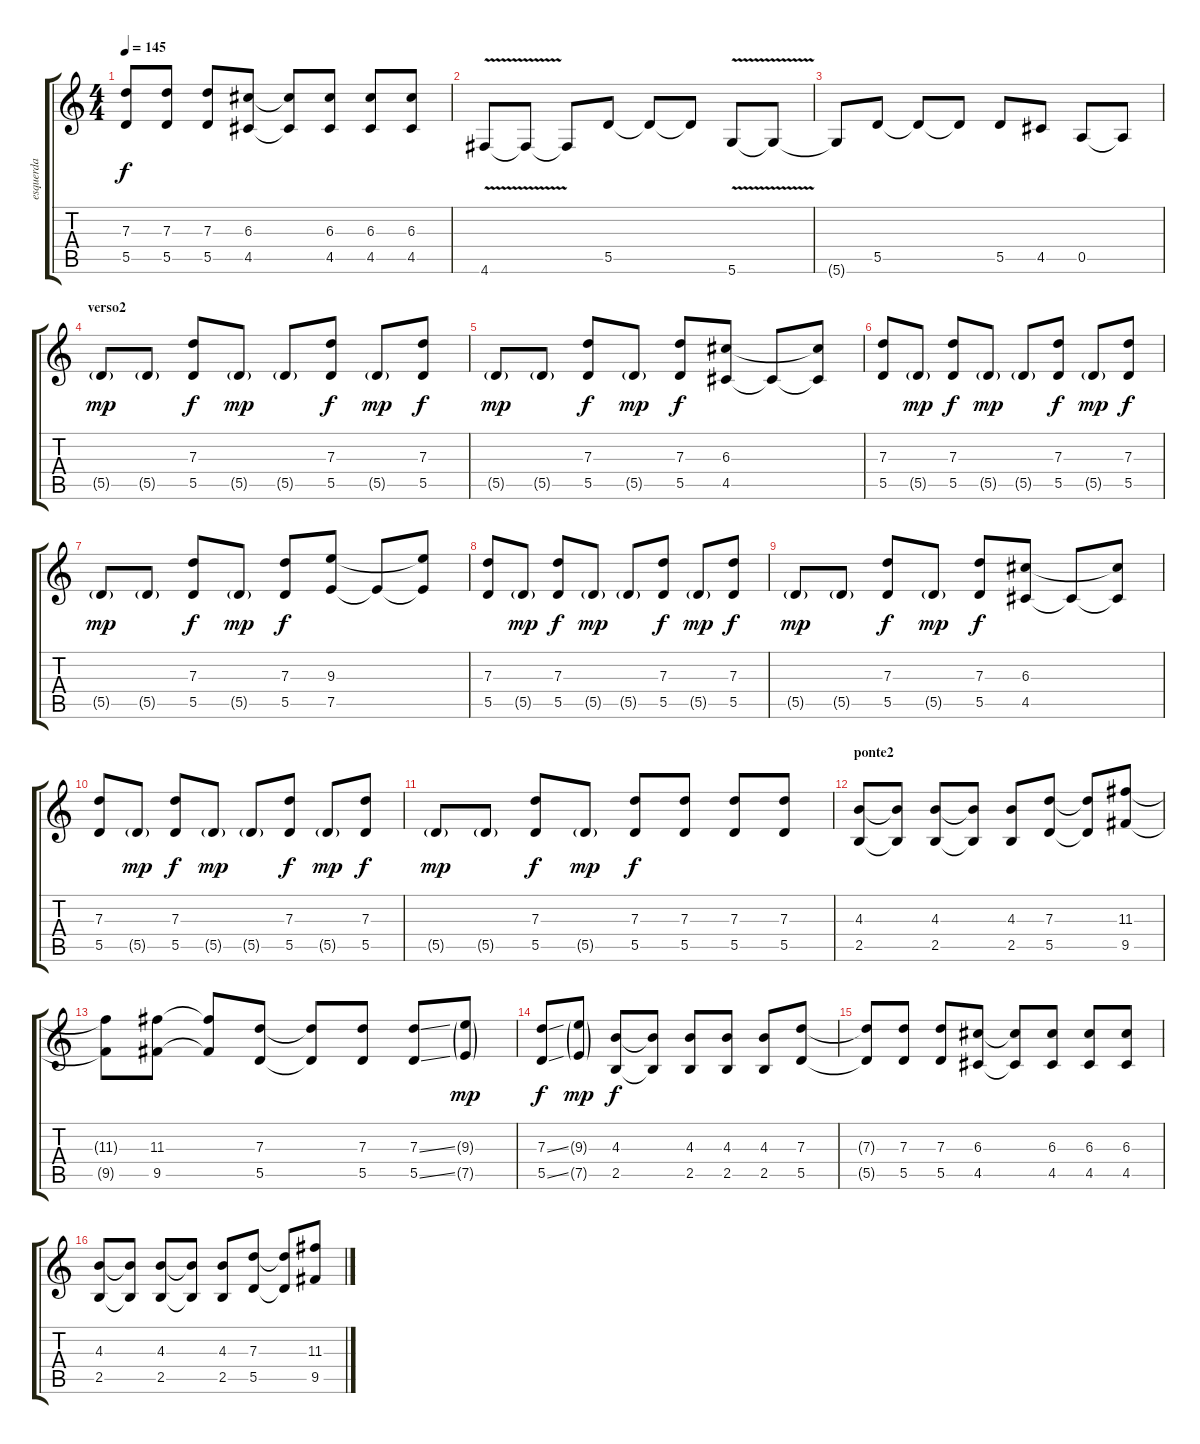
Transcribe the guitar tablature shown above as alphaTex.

\track ("esquerda" "esquerda") {instrument distortionguitar}
\staff {score tabs}
\tuning (E4 B3 G3 D3 A2 D2) {hide}
\ts (4 4)
\tempo 145
\clef g2
\ks c
(7.3{t} 5.5{t}).8{dy f} (7.3 5.5).8 (7.3 5.5).8 (6.3 4.5).8 (6.3{t} 4.5{t}).8 (6.3 4.5).8 (6.3 4.5).8 (6.3 4.5).8 |
4.6{v}.8 4.6{t}.8 4.6{t}.8 5.5.8 5.5{t}.8 5.5{t}.8 5.6{v}.8 5.6{t}.8 |
5.6{t}.8 5.5.8 5.5{t}.8 5.5{t}.8 5.5.8 4.5.8 0.5.8 0.5{t}.8 |
\section ("" "verso2")
5.5{g}.8{dy mp} 5.5{g}.8 (7.3 5.5).8{dy f} 5.5{g}.8{dy mp} 5.5{g}.8 (7.3 5.5).8{dy f} 5.5{g}.8{dy mp} (7.3 5.5).8{dy f} |
5.5{g}.8{dy mp} 5.5{g}.8 (7.3 5.5).8{dy f} 5.5{g}.8{dy mp} (7.3 5.5).8{dy f} (6.3 4.5).8 4.5{t}.8 (6.3{t} 4.5{t}).8 |
(7.3 5.5).8 5.5{g}.8{dy mp} (7.3 5.5).8{dy f} 5.5{g}.8{dy mp} 5.5{g}.8 (7.3 5.5).8{dy f} 5.5{g}.8{dy mp} (7.3 5.5).8{dy f} |
5.5{g}.8{dy mp} 5.5{g}.8 (7.3 5.5).8{dy f} 5.5{g}.8{dy mp} (7.3 5.5).8{dy f} (9.3 7.5).8 7.5{t}.8 (9.3{t} 7.5{t}).8 |
(7.3 5.5).8 5.5{g}.8{dy mp} (7.3 5.5).8{dy f} 5.5{g}.8{dy mp} 5.5{g}.8 (7.3 5.5).8{dy f} 5.5{g}.8{dy mp} (7.3 5.5).8{dy f} |
5.5{g}.8{dy mp} 5.5{g}.8 (7.3 5.5).8{dy f} 5.5{g}.8{dy mp} (7.3 5.5).8{dy f} (6.3 4.5).8 4.5{t}.8 (6.3{t} 4.5{t}).8 |
(7.3 5.5).8 5.5{g}.8{dy mp} (7.3 5.5).8{dy f} 5.5{g}.8{dy mp} 5.5{g}.8 (7.3 5.5).8{dy f} 5.5{g}.8{dy mp} (7.3 5.5).8{dy f} |
5.5{g}.8{dy mp} 5.5{g}.8 (7.3 5.5).8{dy f} 5.5{g}.8{dy mp} (7.3 5.5).8{dy f} (7.3 5.5).8 (7.3 5.5).8 (7.3 5.5).8 |
\section ("" "ponte2")
(4.3 2.5).8 (4.3{t} 2.5{t}).8 (4.3 2.5).8 (4.3{t} 2.5{t}).8 (4.3 2.5).8 (7.3 5.5).8 (7.3{t} 5.5{t}).8 (11.3 9.5).8 |
(11.3{t} 9.5{t}).8 (11.3 9.5).8 (11.3{t} 9.5{t}).8 (7.3 5.5).8 (7.3{t} 5.5{t}).8 (7.3 5.5).8 (7.3{ss} 5.5{ss}).8 (9.3{g} 7.5{g}).8{dy mp} |
(7.3{ss} 5.5{ss}).8{dy f} (9.3{g} 7.5{g}).8{dy mp} (4.3 2.5).8{dy f} (4.3{t} 2.5{t}).8 (4.3 2.5).8 (4.3 2.5).8 (4.3 2.5).8 (7.3 5.5).8 |
(7.3{t} 5.5{t}).8 (7.3 5.5).8 (7.3 5.5).8 (6.3 4.5).8 (6.3{t} 4.5{t}).8 (6.3 4.5).8 (6.3 4.5).8 (6.3 4.5).8 |
(4.3 2.5).8 (4.3{t} 2.5{t}).8 (4.3 2.5).8 (4.3{t} 2.5{t}).8 (4.3 2.5).8 (7.3 5.5).8 (7.3{t} 5.5{t}).8 (11.3 9.5).8
